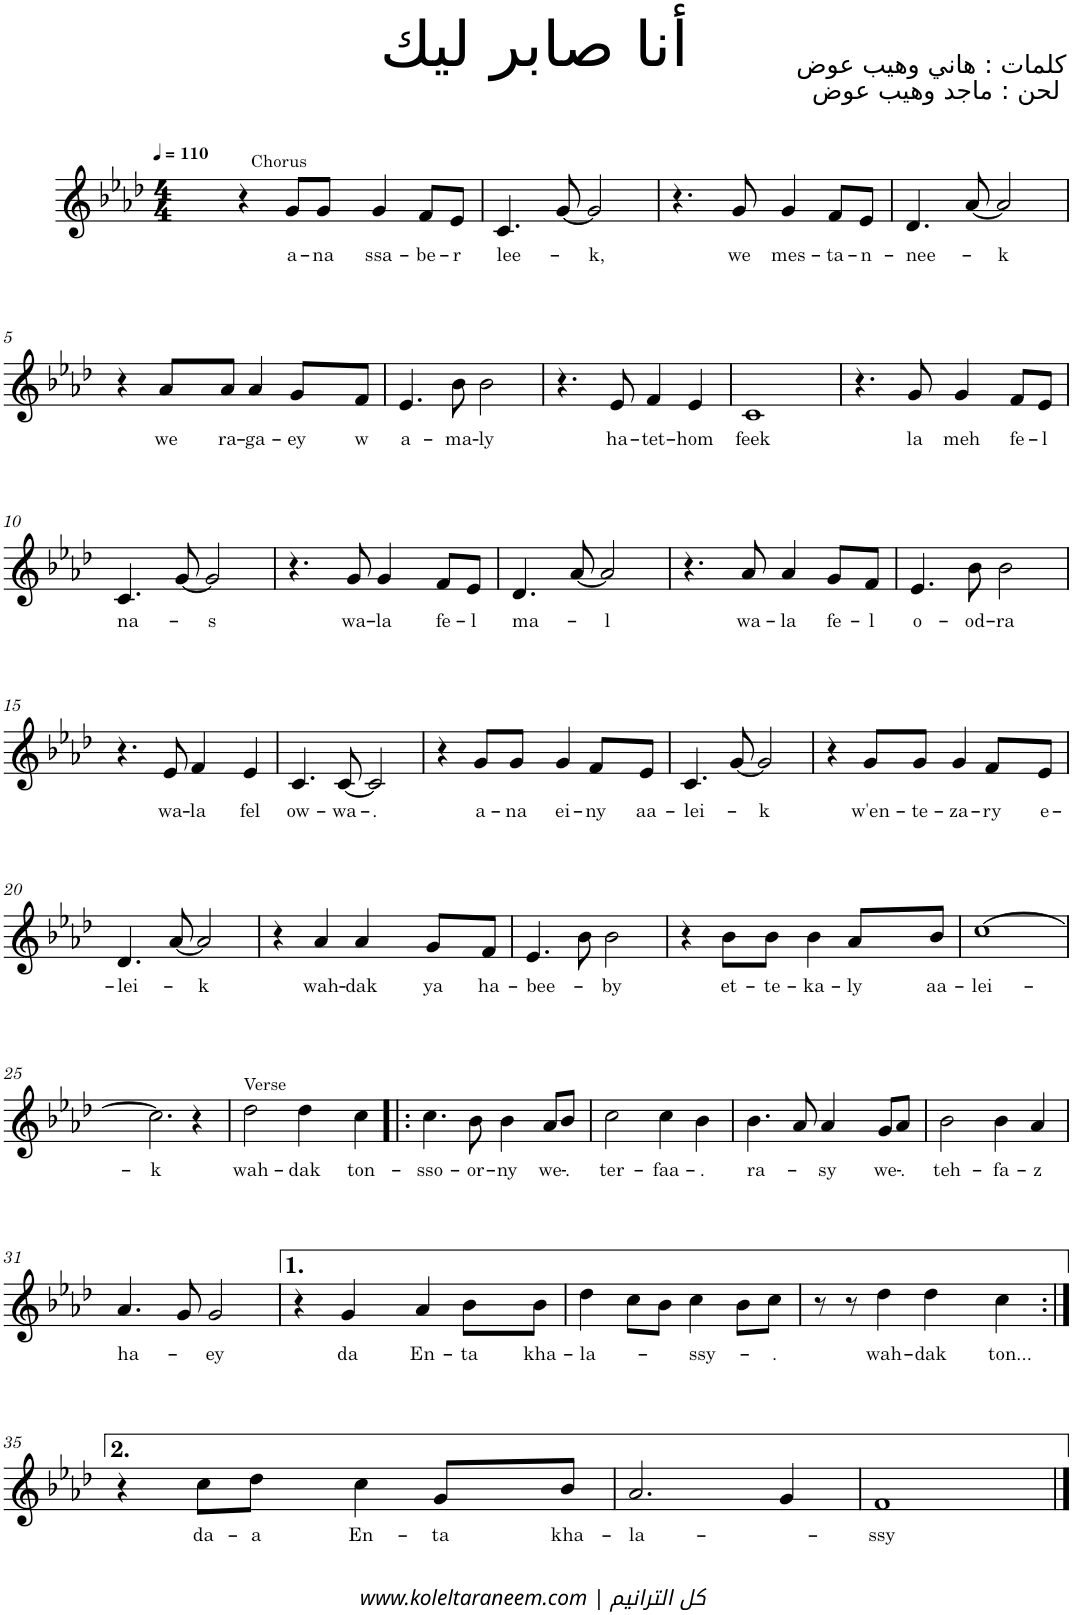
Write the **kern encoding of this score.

**kern	**text
*part1	*part1
*staff1	*staff1
*I"Accordion	*
*I'Acc	*
*clefG2	*
*k[b-e-a-d-]	*
*M4/4	*
*MM110	*
=1	=1
4r	.
!LO:TX:a:t=Chorus	!
!	!LO:LY:b
8g/L	a-
!	!LO:LY:b
8g/J	-na
!	!LO:LY:b
4g/	ssa-
!	!LO:LY:b
8f/L	-be-
!	!LO:LY:b
8e-/J	-r
=2	=2
!	!LO:LY:b
4.c/	lee-
[8g/	.
!	!LO:LY:b
2g/]	-k,
=3	=3
4.r	.
!	!LO:LY:b
8g/	we
!	!LO:LY:b
4g/	mes-
!	!LO:LY:b
8f/L	-ta-
!	!LO:LY:b
8e-/J	-n-
=4	=4
!	!LO:LY:b
4.d-/	-nee-
[8a-/	.
!	!LO:LY:b
2a-/]	-k
!!LO:LB:g=z
=5	=5
4r	.
!	!LO:LY:b
8a-/L	we
!	!LO:LY:b
8a-/J	ra-
!	!LO:LY:b
4a-/	-ga-
!	!LO:LY:b
8g/L	-ey
!	!LO:LY:b
8f/J	w
=6	=6
!	!LO:LY:b
4.e-/	a-
!	!LO:LY:b
8b-\	-ma-
!	!LO:LY:b
2b-\	-ly
=7	=7
4.r	.
!	!LO:LY:b
8e-/	ha-
!	!LO:LY:b
4f/	-tet-
!	!LO:LY:b
4e-/	-hom
=8	=8
!	!LO:LY:b
1c	feek
=9	=9
4.r	.
!	!LO:LY:b
8g/	la
!	!LO:LY:b
4g/	meh
!	!LO:LY:b
8f/L	fe-
!	!LO:LY:b
8e-/J	-l
!!LO:LB:g=z
=10	=10
!	!LO:LY:b
4.c/	na-
[8g/	.
!	!LO:LY:b
2g/]	-s
=11	=11
4.r	.
!	!LO:LY:b
8g/	wa-
!	!LO:LY:b
4g/	-la
!	!LO:LY:b
8f/L	fe-
!	!LO:LY:b
8e-/J	-l
=12	=12
!	!LO:LY:b
4.d-/	ma-
[8a-/	.
!	!LO:LY:b
2a-/]	-l
=13	=13
4.r	.
!	!LO:LY:b
8a-/	wa-
!	!LO:LY:b
4a-/	-la
!	!LO:LY:b
8g/L	fe-
!	!LO:LY:b
8f/J	-l
=14	=14
!	!LO:LY:b
4.e-/	o-
!	!LO:LY:b
8b-\	-od-
!	!LO:LY:b
2b-\	-ra
!!LO:LB:g=z
=15	=15
4.r	.
!	!LO:LY:b
8e-/	wa-
!	!LO:LY:b
4f/	-la
!	!LO:LY:b
4e-/	fel
=16	=16
!	!LO:LY:b
4.c/	ow-
!	!LO:LY:b
[8c/	-wa-
!	!LO:LY:b
2c/]	-.
=17	=17
4r	.
!	!LO:LY:b
8g/L	a-
!	!LO:LY:b
8g/J	-na
!	!LO:LY:b
4g/	ei-
!	!LO:LY:b
8f/L	-ny
!	!LO:LY:b
8e-/J	aa-
=18	=18
!	!LO:LY:b
4.c/	-lei-
[8g/	.
!	!LO:LY:b
2g/]	-k
=19	=19
4r	.
!	!LO:LY:b
8g/L	w'en-
!	!LO:LY:b
8g/J	-te-
!	!LO:LY:b
4g/	-za-
!	!LO:LY:b
8f/L	-ry
!	!LO:LY:b
8e-/J	e-
!!LO:LB:g=z
=20	=20
!	!LO:LY:b
4.d-/	-lei-
[8a-/	.
!	!LO:LY:b
2a-/]	-k
=21	=21
4r	.
!	!LO:LY:b
4a-/	wah-
!	!LO:LY:b
4a-/	-dak
!	!LO:LY:b
8g/L	ya
!	!LO:LY:b
8f/J	ha-
=22	=22
!	!LO:LY:b
4.e-/	-bee-
8b-\	.
!	!LO:LY:b
2b-\	-by
=23	=23
4r	.
!	!LO:LY:b
8b-\L	et-
!	!LO:LY:b
8b-\J	-te-
!	!LO:LY:b
4b-\	-ka-
!	!LO:LY:b
8a-/L	-ly
!	!LO:LY:b
8b-/J	aa-
=24	=24
!	!LO:LY:b
[1cc	-lei-
!!LO:LB:g=z
=25	=25
!	!LO:LY:b
2.cc\]	-k
4r	.
=26	=26
!LO:TX:a:t=Verse	!
!	!LO:LY:b
2dd-\	wah-
!	!LO:LY:b
4dd-\	-dak
!	!LO:LY:b
4cc\	ton-
=27!|:	=27!|:
!	!LO:LY:b
4.cc\	-sso-
!	!LO:LY:b
8b-\	-or-
!	!LO:LY:b
4b-\	-ny
!	!LO:LY:b
8a-/L	we-
!	!LO:LY:b
8b-/J	.
=28	=28
!	!LO:LY:b
2cc\	ter-
!	!LO:LY:b
4cc\	-faa-
!	!LO:LY:b
4b-\	-.
=29	=29
!	!LO:LY:b
4.b-\	ra-
8a-/	.
!	!LO:LY:b
4a-/	-sy
!	!LO:LY:b
8g/L	we-
!	!LO:LY:b
8a-/J	-.
=30	=30
!	!LO:LY:b
2b-\	teh-
!	!LO:LY:b
4b-\	-fa-
!	!LO:LY:b
4a-/	-z
!!LO:LB:g=z
=31	=31
!	!LO:LY:b
4.a-/	ha-
8g/	.
!	!LO:LY:b
2g/	-ey
=32	=32
4r	.
!	!LO:LY:b
4g/	da
!	!LO:LY:b
4a-/	En-
!	!LO:LY:b
8b-\L	-ta
!	!LO:LY:b
8b-\J	kha-
=33	=33
!	!LO:LY:b
4dd-\	-la-
8cc\L	.
8b-\J	.
!	!LO:LY:b
4cc\	-ssy-
8b-\L	.
!	!LO:LY:b
8cc\J	-.
=34	=34
8r	.
8r	.
!	!LO:LY:b
4dd-\	wah-
!	!LO:LY:b
4dd-\	-dak
!	!LO:LY:b
4cc\	ton...
!!LO:LB:g=z
=35:|!	=35:|!
4r	.
!	!LO:LY:b
8cc\L	da-
!	!LO:LY:b
8dd-\J	-a
!	!LO:LY:b
4cc\	En-
!	!LO:LY:b
8g/L	-ta
!	!LO:LY:b
8b-/J	kha-
=36	=36
!	!LO:LY:b
2.a-/	-la-
4g/	.
=37	=37
!	!LO:LY:b
1f	-ssy
==	==
*-	*-
